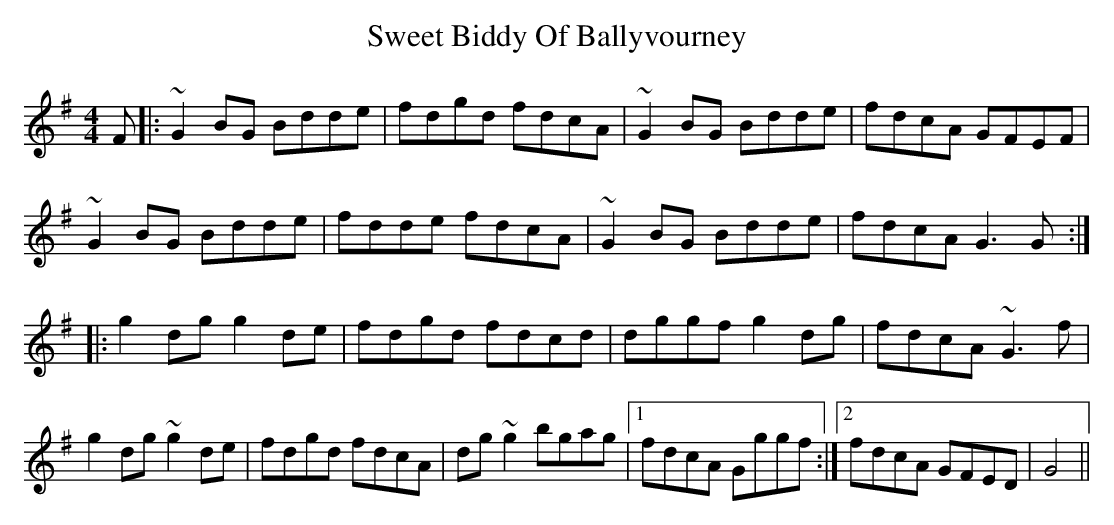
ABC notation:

X:1
T: Sweet Biddy Of Ballyvourney
M: 4/4
L: 1/8
K: Gmaj
F|:~G2 BG Bdde | fdgd fdcA | ~G2 BG Bdde | fdcA GFEF |
~G2 BG Bdde | fdde fdcA | ~G2 BG Bdde | fdcA G3 G :|
|: g2 dg g2 de | fdgd fdcd | dggf g2 dg | fdcA ~G3 f|
g2 dg ~g2 de | fdgd fdcA | dg ~g2 bgag|1 fdcA Gggf :|2 fdcA GFED | G4||
